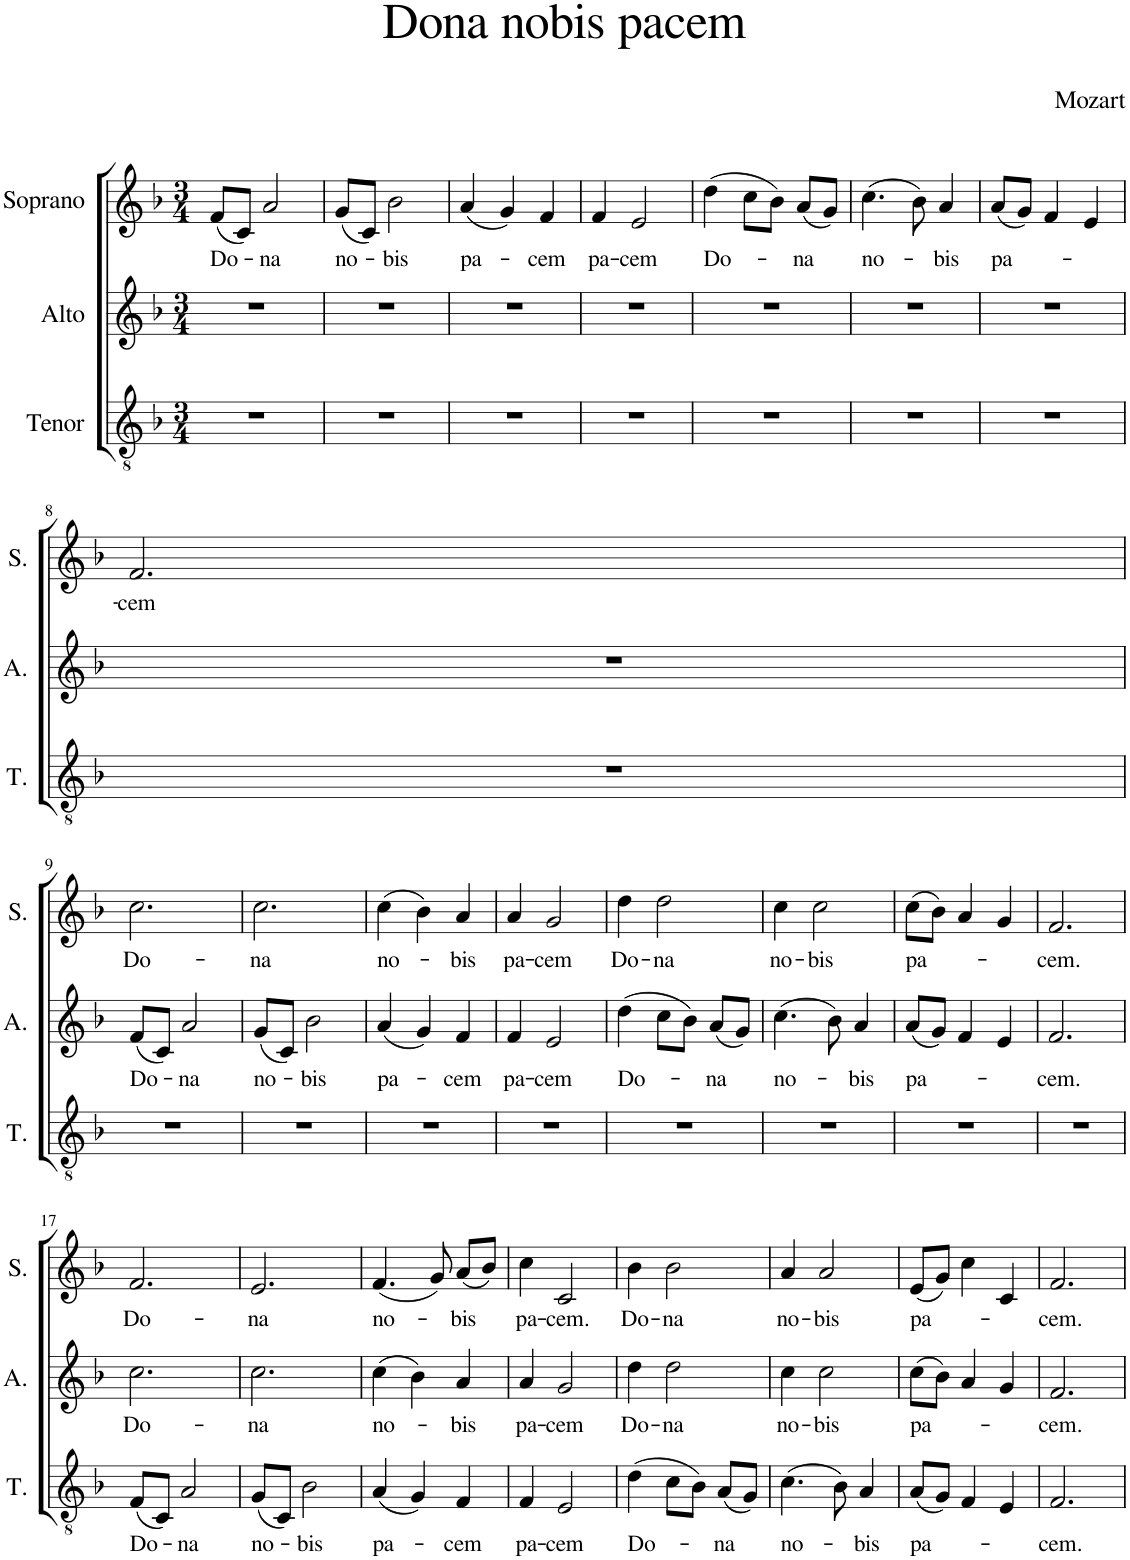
**kern	**text	**kern	**text	**kern	**text
*part3	*part3	*part2	*part2	*part1	*part1
*staff3	*staff3	*staff2	*staff2	*staff1	*staff1
*I"Tenor	*	*I"Alto	*	*I"Soprano	*
*I'T.	*	*I'A.	*	*I'S.	*
*clefGv2	*	*clefG2	*	*clefG2	*
*k[b-]	*	*k[b-]	*	*k[b-]	*
*M3/4	*	*M3/4	*	*M3/4	*
=1	=1	=1	=1	=1	=1
!	!	!	!	!	!LO:LY:b
2.r	.	2.r	.	(8f/L	Do-
.	.	.	.	8c/J)	.
!	!	!	!	!	!LO:LY:b
.	.	.	.	2a/	-na
=2	=2	=2	=2	=2	=2
!	!	!	!	!	!LO:LY:b
2.r	.	2.r	.	(8g/L	no-
.	.	.	.	8c/J)	.
!	!	!	!	!	!LO:LY:b
.	.	.	.	2b-\	-bis
=3	=3	=3	=3	=3	=3
!	!	!	!	!	!LO:LY:b
2.r	.	2.r	.	(4a/	pa-
.	.	.	.	4g/)	.
!	!	!	!	!	!LO:LY:b
.	.	.	.	4f/	-cem
=4	=4	=4	=4	=4	=4
!	!	!	!	!	!LO:LY:b
2.r	.	2.r	.	4f/	pa-
!	!	!	!	!	!LO:LY:b
.	.	.	.	2e/	-cem
=5	=5	=5	=5	=5	=5
!	!	!	!	!	!LO:LY:b
2.r	.	2.r	.	(4dd\	Do-
.	.	.	.	8cc\L	.
.	.	.	.	8b-\J)	.
!	!	!	!	!	!LO:LY:b
.	.	.	.	(8a/L	-na
.	.	.	.	8g/J)	.
=6	=6	=6	=6	=6	=6
!	!	!	!	!	!LO:LY:b
2.r	.	2.r	.	(4.cc\	no-
.	.	.	.	8b-\)	.
!	!	!	!	!	!LO:LY:b
.	.	.	.	4a/	-bis
=7	=7	=7	=7	=7	=7
!	!	!	!	!	!LO:LY:b
2.r	.	2.r	.	(8a/L	pa-
.	.	.	.	8g/J)	.
.	.	.	.	4f/	.
.	.	.	.	4e/	.
!!LO:LB:g=z
=8	=8	=8	=8	=8	=8
!	!	!	!	!	!LO:LY:b
2.r	.	2.r	.	2.f/	-cem
!!LO:LB:g=z
=9	=9	=9	=9	=9	=9
!	!	!	!LO:LY:b	!	!LO:LY:b
2.r	.	(8f/L	Do-	2.cc\	Do-
.	.	8c/J)	.	.	.
!	!	!	!LO:LY:b	!	!
.	.	2a/	-na	.	.
=10	=10	=10	=10	=10	=10
!	!	!	!LO:LY:b	!	!LO:LY:b
2.r	.	(8g/L	no-	2.cc\	-na
.	.	8c/J)	.	.	.
!	!	!	!LO:LY:b	!	!
.	.	2b-\	-bis	.	.
=11	=11	=11	=11	=11	=11
!	!	!	!LO:LY:b	!	!LO:LY:b
2.r	.	(4a/	pa-	(4cc\	no-
.	.	4g/)	.	4b-\)	.
!	!	!	!LO:LY:b	!	!LO:LY:b
.	.	4f/	-cem	4a/	-bis
=12	=12	=12	=12	=12	=12
!	!	!	!LO:LY:b	!	!LO:LY:b
2.r	.	4f/	pa-	4a/	pa-
!	!	!	!LO:LY:b	!	!LO:LY:b
.	.	2e/	-cem	2g/	-cem
=13	=13	=13	=13	=13	=13
!	!	!	!LO:LY:b	!	!LO:LY:b
2.r	.	(4dd\	Do-	4dd\	Do-
!	!	!	!	!	!LO:LY:b
.	.	8cc\L	.	2dd\	-na
.	.	8b-\J)	.	.	.
!	!	!	!LO:LY:b	!	!
.	.	(8a/L	-na	.	.
.	.	8g/J)	.	.	.
=14	=14	=14	=14	=14	=14
!	!	!	!LO:LY:b	!	!LO:LY:b
2.r	.	(4.cc\	no-	4cc\	no-
!	!	!	!	!	!LO:LY:b
.	.	.	.	2cc\	-bis
.	.	8b-\)	.	.	.
!	!	!	!LO:LY:b	!	!
.	.	4a/	-bis	.	.
=15	=15	=15	=15	=15	=15
!	!	!	!LO:LY:b	!	!LO:LY:b
2.r	.	(8a/L	pa-	(8cc\L	pa-
.	.	8g/J)	.	8b-\J)	.
.	.	4f/	.	4a/	.
.	.	4e/	.	4g/	.
=16	=16	=16	=16	=16	=16
!	!	!	!LO:LY:b	!	!LO:LY:b
2.r	.	2.f/	-cem.	2.f/	-cem.
!!LO:LB:g=z
=17	=17	=17	=17	=17	=17
!	!LO:LY:b	!	!LO:LY:b	!	!LO:LY:b
(8F/L	Do-	2.cc\	Do-	2.f/	Do-
8C/J)	.	.	.	.	.
!	!LO:LY:b	!	!	!	!
2A/	-na	.	.	.	.
=18	=18	=18	=18	=18	=18
!	!LO:LY:b	!	!LO:LY:b	!	!LO:LY:b
(8G/L	no-	2.cc\	-na	2.e/	-na
8C/J)	.	.	.	.	.
!	!LO:LY:b	!	!	!	!
2B-\	-bis	.	.	.	.
=19	=19	=19	=19	=19	=19
!	!LO:LY:b	!	!LO:LY:b	!	!LO:LY:b
(4A/	pa-	(4cc\	no-	(4.f/	no-
4G/)	.	4b-\)	.	.	.
.	.	.	.	8g/)	.
!	!LO:LY:b	!	!LO:LY:b	!	!LO:LY:b
4F/	-cem	4a/	-bis	(8a/L	-bis
.	.	.	.	8b-/J)	.
=20	=20	=20	=20	=20	=20
!	!LO:LY:b	!	!LO:LY:b	!	!LO:LY:b
4F/	pa-	4a/	pa-	4cc\	pa-
!	!LO:LY:b	!	!LO:LY:b	!	!LO:LY:b
2E/	-cem	2g/	-cem	2c/	-cem.
=21	=21	=21	=21	=21	=21
!	!LO:LY:b	!	!LO:LY:b	!	!LO:LY:b
(4d\	Do-	4dd\	Do-	4b-\	Do-
!	!	!	!LO:LY:b	!	!LO:LY:b
8c\L	.	2dd\	-na	2b-\	-na
8B-\J)	.	.	.	.	.
!	!LO:LY:b	!	!	!	!
(8A/L	-na	.	.	.	.
8G/J)	.	.	.	.	.
=22	=22	=22	=22	=22	=22
!	!LO:LY:b	!	!LO:LY:b	!	!LO:LY:b
(4.c\	no-	4cc\	no-	4a/	no-
!	!	!	!LO:LY:b	!	!LO:LY:b
.	.	2cc\	-bis	2a/	-bis
8B-\)	.	.	.	.	.
!	!LO:LY:b	!	!	!	!
4A/	-bis	.	.	.	.
=23	=23	=23	=23	=23	=23
!	!LO:LY:b	!	!LO:LY:b	!	!LO:LY:b
(8A/L	pa-	(8cc\L	pa-	(8e/L	pa-
8G/J)	.	8b-\J)	.	8g/J)	.
4F/	.	4a/	.	4cc\	.
4E/	.	4g/	.	4c/	.
=24	=24	=24	=24	=24	=24
!	!LO:LY:b	!	!LO:LY:b	!	!LO:LY:b
2.F/	-cem.	2.f/	-cem.	2.f/	-cem.
=	=	=	=	=	=
*-	*-	*-	*-	*-	*-
